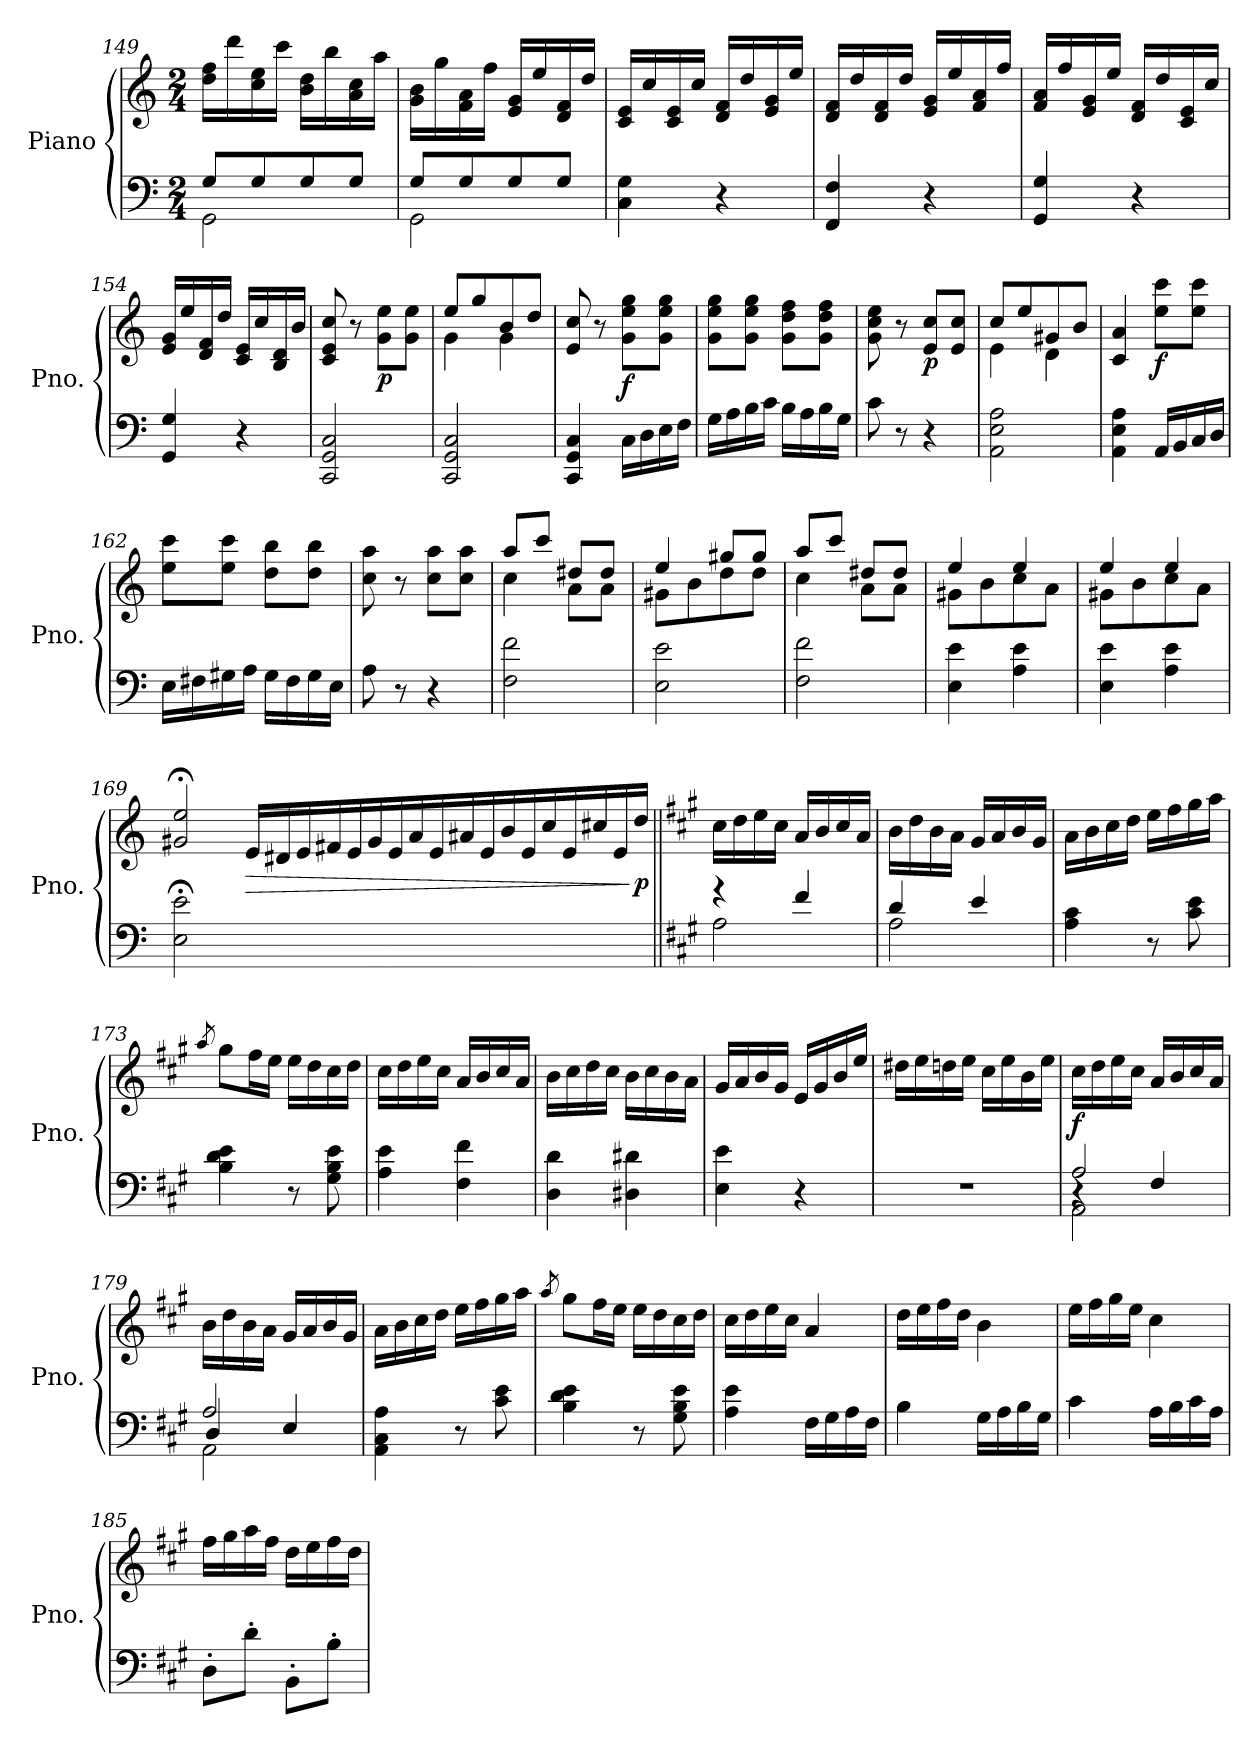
**kern	**kern	**dynam
*part1	*part1	*part1
*staff2	*staff1	*staff1/2
*I"Piano	*	*
*I'Pno.	*	*
*clefF4	*clefG2	*
*k[]	*k[]	*
*C:	*C:	*
*M2/4	*M2/4	*
=149	=149	=149
*^	*	*
8G/L	2GG\	16dd\ 16ff\LL	.
.	.	16ddd\	.
8G/	.	16cc\ 16ee\	.
.	.	16ccc\JJ	.
8G/	.	16b\ 16dd\LL	.
.	.	16bb\	.
8G/J	.	16a\ 16cc\	.
.	.	16aa\JJ	.
=150	=150	=150	=150
8G/L	2GG\	16g\ 16b\LL	.
.	.	16gg\	.
8G/	.	16f\ 16a\	.
.	.	16ff\JJ	.
8G/	.	16e/ 16g/LL	.
.	.	16ee/	.
8G/J	.	16d/ 16f/	.
.	.	16dd/JJ	.
*v	*v	*	*
=151	=151	=151
4C\ 4G\	16c/ 16e/LL	.
.	16cc/	.
.	16c/ 16e/	.
.	16cc/JJ	.
4r	16d/ 16f/LL	.
.	16dd/	.
.	16e/ 16g/	.
.	16ee/JJ	.
!!LO:LB:g=z
=152	=152	=152
4FF/ 4F/	16d/ 16f/LL	.
.	16dd/	.
.	16d/ 16f/	.
.	16dd/JJ	.
4r	16e/ 16g/LL	.
.	16ee/	.
.	16f/ 16a/	.
.	16ff/JJ	.
=153	=153	=153
4GG/ 4G/	16f/ 16a/LL	.
.	16ff/	.
.	16e/ 16g/	.
.	16ee/JJ	.
4r	16d/ 16f/LL	.
.	16dd/	.
.	16c/ 16e/	.
.	16cc/JJ	.
!!LO:PB:g=z
=154	=154	=154
4GG/ 4G/	16e/ 16g/LL	.
.	16ee/	.
.	16d/ 16f/	.
.	16dd/JJ	.
4r	16c/ 16e/LL	.
.	16cc/	.
.	16B/ 16d/	.
.	16b/JJ	.
=155	=155	=155
2CC/ 2GG/ 2C/	8c/ 8e/ 8cc/	.
.	8r	.
!	!	!LO:DY:b
.	8g\ 8ee\L	p
.	8g\ 8ee\J	.
=156	=156	=156
*	*^	*
2CC/ 2GG/ 2C/	8ee/L	4g\	.
.	8gg/	.	.
.	8b/	4g\	.
.	8dd/J	.	.
*	*v	*v	*
=157	=157	=157
4CC/ 4GG/ 4C/	8e/ 8cc/	.
.	8r	.
!	!	!LO:DY:b
16C\LL	8g\ 8ee\ 8gg\L	f
16D\	.	.
16E\	8g\ 8ee\ 8gg\J	.
16F\JJ	.	.
=158	=158	=158
16G\LL	8g\ 8ee\ 8gg\L	.
16A\	.	.
16B\	8g\ 8ee\ 8gg\J	.
16c\JJ	.	.
16B\LL	8g\ 8dd\ 8ff\L	.
16A\	.	.
16B\	8g\ 8dd\ 8ff\J	.
16G\JJ	.	.
=159	=159	=159
8c\	8g\ 8cc\ 8ee\	.
8r	8r	.
!	!	!LO:DY:b
4r	8e/ 8cc/L	p
.	8e/ 8cc/J	.
=160	=160	=160
*	*^	*
2AA\ 2E\ 2A\	8cc/L	4e\	.
.	8ee/	.	.
.	8g#X/	4d\	.
.	8b/J	.	.
*	*v	*v	*
!!LO:LB:g=z
=161	=161	=161
4AA\ 4E\ 4A\	4c/ 4a/	.
!	!	!LO:DY:b
16AA/LL	8ee\ 8ccc\L	f
16BB/	.	.
16C/	8ee\ 8ccc\J	.
16D/JJ	.	.
!!LO:LB:g=z
=162	=162	=162
16E\LL	8ee\ 8ccc\L	.
16F#X\	.	.
16G#X\	8ee\ 8ccc\J	.
16A\JJ	.	.
16G#\LL	8dd\ 8bb\L	.
16F#\	.	.
16G#\	8dd\ 8bb\J	.
16E\JJ	.	.
=163	=163	=163
8A\	8cc\ 8aa\	.
8r	8r	.
4r	8cc\ 8aa\L	.
.	8cc\ 8aa\J	.
=164	=164	=164
*	*^	*
2F\ 2f\	8aa/L	4cc\	.
.	8ccc/J	.	.
.	8dd#X/L	8a\L	.
.	8dd#/J	8a\J	.
=165	=165	=165	=165
2E\ 2e\	4ee/	8g#X\L	.
.	.	8b\	.
.	8gg#X/L	8dd\	.
.	8gg#/J	8dd\J	.
=166	=166	=166	=166
2F\ 2f\	8aa/L	4cc\	.
.	8ccc/J	.	.
.	8dd#X/L	8a\L	.
.	8dd#/J	8a\J	.
=167	=167	=167	=167
4E\ 4e\	4ee/	8g#X\L	.
.	.	8b\	.
4A\ 4e\	4ee/	8cc\	.
.	.	8a\J	.
=168	=168	=168	=168
4E\ 4e\	4ee/	8g#X\L	.
.	.	8b\	.
4A\ 4e\	4ee/	8cc\	.
.	.	8a\J	.
*	*v	*v	*
!!LO:LB:g=z
=169	=169	=169
2E\;< 2e\;<	2g#X/;< 2ee/;<	.
!	!	!LO:HP:b
2ryy	16e/LL	>
.	16d#X/	.
.	16e/	.
.	16f#X/	.
.	16e/	.
.	16g#/	.
.	16e/	.
.	16a/	.
2ryy	16e/	.
.	16a#X/	.
.	16e/	.
.	16b/	.
.	16e/	.
.	16cc/	.
.	16e/	.
.	16cc#X/	.
8ryy	16e/	.
!	!	!LO:DY:n=1:b
.	16dd/JJ	] p
=170||	=170||	=170||
*k[f#c#g#]	*k[f#c#g#]	*
*A:	*A:	*
*^	*	*
4r	2A\	16cc#\LL	.
.	.	16dd\	.
.	.	16ee\	.
.	.	16cc#\JJ	.
4f#/	.	16a/LL	.
.	.	16b/	.
.	.	16cc#/	.
.	.	16a/JJ	.
=171	=171	=171	=171
4d/	2A\	16b\LL	.
.	.	16dd\	.
.	.	16b\	.
.	.	16a\JJ	.
4e/	.	16g#/LL	.
.	.	16a/	.
.	.	16b/	.
.	.	16g#/JJ	.
*v	*v	*	*
=172	=172	=172
4A\ 4c#\	16a\LL	.
.	16b\	.
.	16cc#\	.
.	16dd\JJ	.
8r	16ee\LL	.
.	16ff#\	.
8c#\ 8e\	16gg#\	.
.	16aa\JJ	.
!!LO:LB:g=z
=173	=173	=173
.	8qaa/	.
4B\ 4d\ 4e\	8gg#\L	.
.	16ff#\L	.
.	16ee\JJ	.
8r	16ee\LL	.
.	16dd\	.
8G#\ 8B\ 8e\	16cc#\	.
.	16dd\JJ	.
=174	=174	=174
4A\ 4e\	16cc#\LL	.
.	16dd\	.
.	16ee\	.
.	16cc#\JJ	.
4F#\ 4f#\	16a/LL	.
.	16b/	.
.	16cc#/	.
.	16a/JJ	.
=175	=175	=175
4D\ 4d\	16b\LL	.
.	16cc#\	.
.	16dd\	.
.	16cc#\JJ	.
4D#X\ 4d#X\	16b\LL	.
.	16cc#\	.
.	16b\	.
.	16a\JJ	.
=176	=176	=176
4E\ 4e\	16g#/LL	.
.	16a/	.
.	16b/	.
.	16g#/JJ	.
4r	16e/LL	.
.	16g#/	.
.	16b/	.
.	16ee/JJ	.
=177	=177	=177
2r	16dd#X\LL	.
.	16ee\	.
.	16ddn\	.
.	16ee\JJ	.
.	16cc#\LL	.
.	16ee\	.
.	16b\	.
.	16ee\JJ	.
!!LO:LB:g=z
=178	=178	=178
*^	*	*
*	*^	*	*
!	!	!	!	!LO:DY:b
2A/	2AA\	4r	16cc#\LL	f
.	.	.	16dd\	.
.	.	.	16ee\	.
.	.	.	16cc#\JJ	.
.	.	4F#/	16a/LL	.
.	.	.	16b/	.
.	.	.	16cc#/	.
.	.	.	16a/JJ	.
!!LO:PB:g=z
=179	=179	=179	=179	=179
2A/	2AA\	4D/	16b\LL	.
.	.	.	16dd\	.
.	.	.	16b\	.
.	.	.	16a\JJ	.
.	.	4E/	16g#/LL	.
.	.	.	16a/	.
.	.	.	16b/	.
.	.	.	16g#/JJ	.
*v	*v	*v	*	*
=180	=180	=180
4AA\ 4C#\ 4A\	16a\LL	.
.	16b\	.
.	16cc#\	.
.	16dd\JJ	.
8r	16ee\LL	.
.	16ff#\	.
8c#\ 8e\	16gg#\	.
.	16aa\JJ	.
=181	=181	=181
.	8qaa/	.
4B\ 4d\ 4e\	8gg#\L	.
.	16ff#\L	.
.	16ee\JJ	.
8r	16ee\LL	.
.	16dd\	.
8G#\ 8B\ 8e\	16cc#\	.
.	16dd\JJ	.
=182	=182	=182
4A\ 4e\	16cc#\LL	.
.	16dd\	.
.	16ee\	.
.	16cc#\JJ	.
16F#\LL	4a/	.
16G#\	.	.
16A\	.	.
16F#\JJ	.	.
=183	=183	=183
4B\	16dd\LL	.
.	16ee\	.
.	16ff#\	.
.	16dd\JJ	.
16G#\LL	4b\	.
16A\	.	.
16B\	.	.
16G#\JJ	.	.
!!LO:LB:g=z
=184	=184	=184
4c#\	16ee\LL	.
.	16ff#\	.
.	16gg#\	.
.	16ee\JJ	.
16A\LL	4cc#\	.
16B\	.	.
16c#\	.	.
16A\JJ	.	.
!!LO:LB:g=z
=185	=185	=185
8D'\L	16ff#\LL	.
.	16gg#\	.
8d'\J	16aa\	.
.	16ff#\JJ	.
8BB'\L	16dd\LL	.
.	16ee\	.
8B'\J	16ff#\	.
.	16dd\JJ	.
=	=	=
*-	*-	*-
